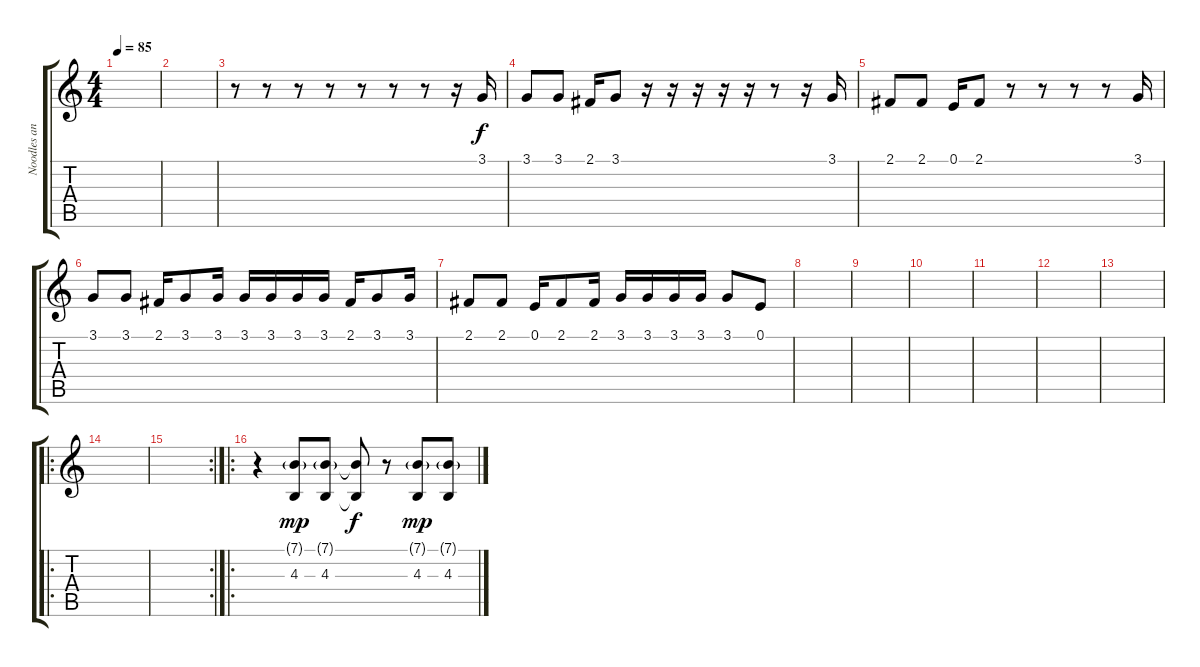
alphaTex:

\track ("Noodles and Greg.k (Backvocals)" "Noodles an") {instrument clarinet}
\staff {score tabs}
\tuning (E4 B3 G3 D3 A2 E2) {hide}
\ts (4 4)
\tempo 85
\clef g2
\ks c
|
|
r.8 r.8 r.8 r.8 r.8 r.8 r.8 r.16 3.1.16 |
3.1.8 3.1.8 2.1.16 3.1.8 r.16 r.16 r.16 r.16 r.16 r.8 r.16 3.1.16 |
2.1.8 2.1.8 0.1.16 2.1.8 r.8 r.8 r.8 r.8 3.1.16 |
3.1.8 3.1.8 2.1.16 3.1.8 3.1.16 3.1.16 3.1.16 3.1.16 3.1.16 2.1.16 3.1.8 3.1.16 |
2.1.8 2.1.8 0.1.16 2.1.8 2.1.16 3.1.16 3.1.16 3.1.16 3.1.16 3.1.8 0.1.8 |
|
|
|
|
|
|
\ro
|
\rc 2
|
\ro
r.4 (7.1{g} 4.3).8{dy mp} (7.1{g} 4.3).8 (7.1{t} 4.3{t}).8{dy f} r.8 (7.1{g} 4.3).8{dy mp} (7.1{g} 4.3).8
